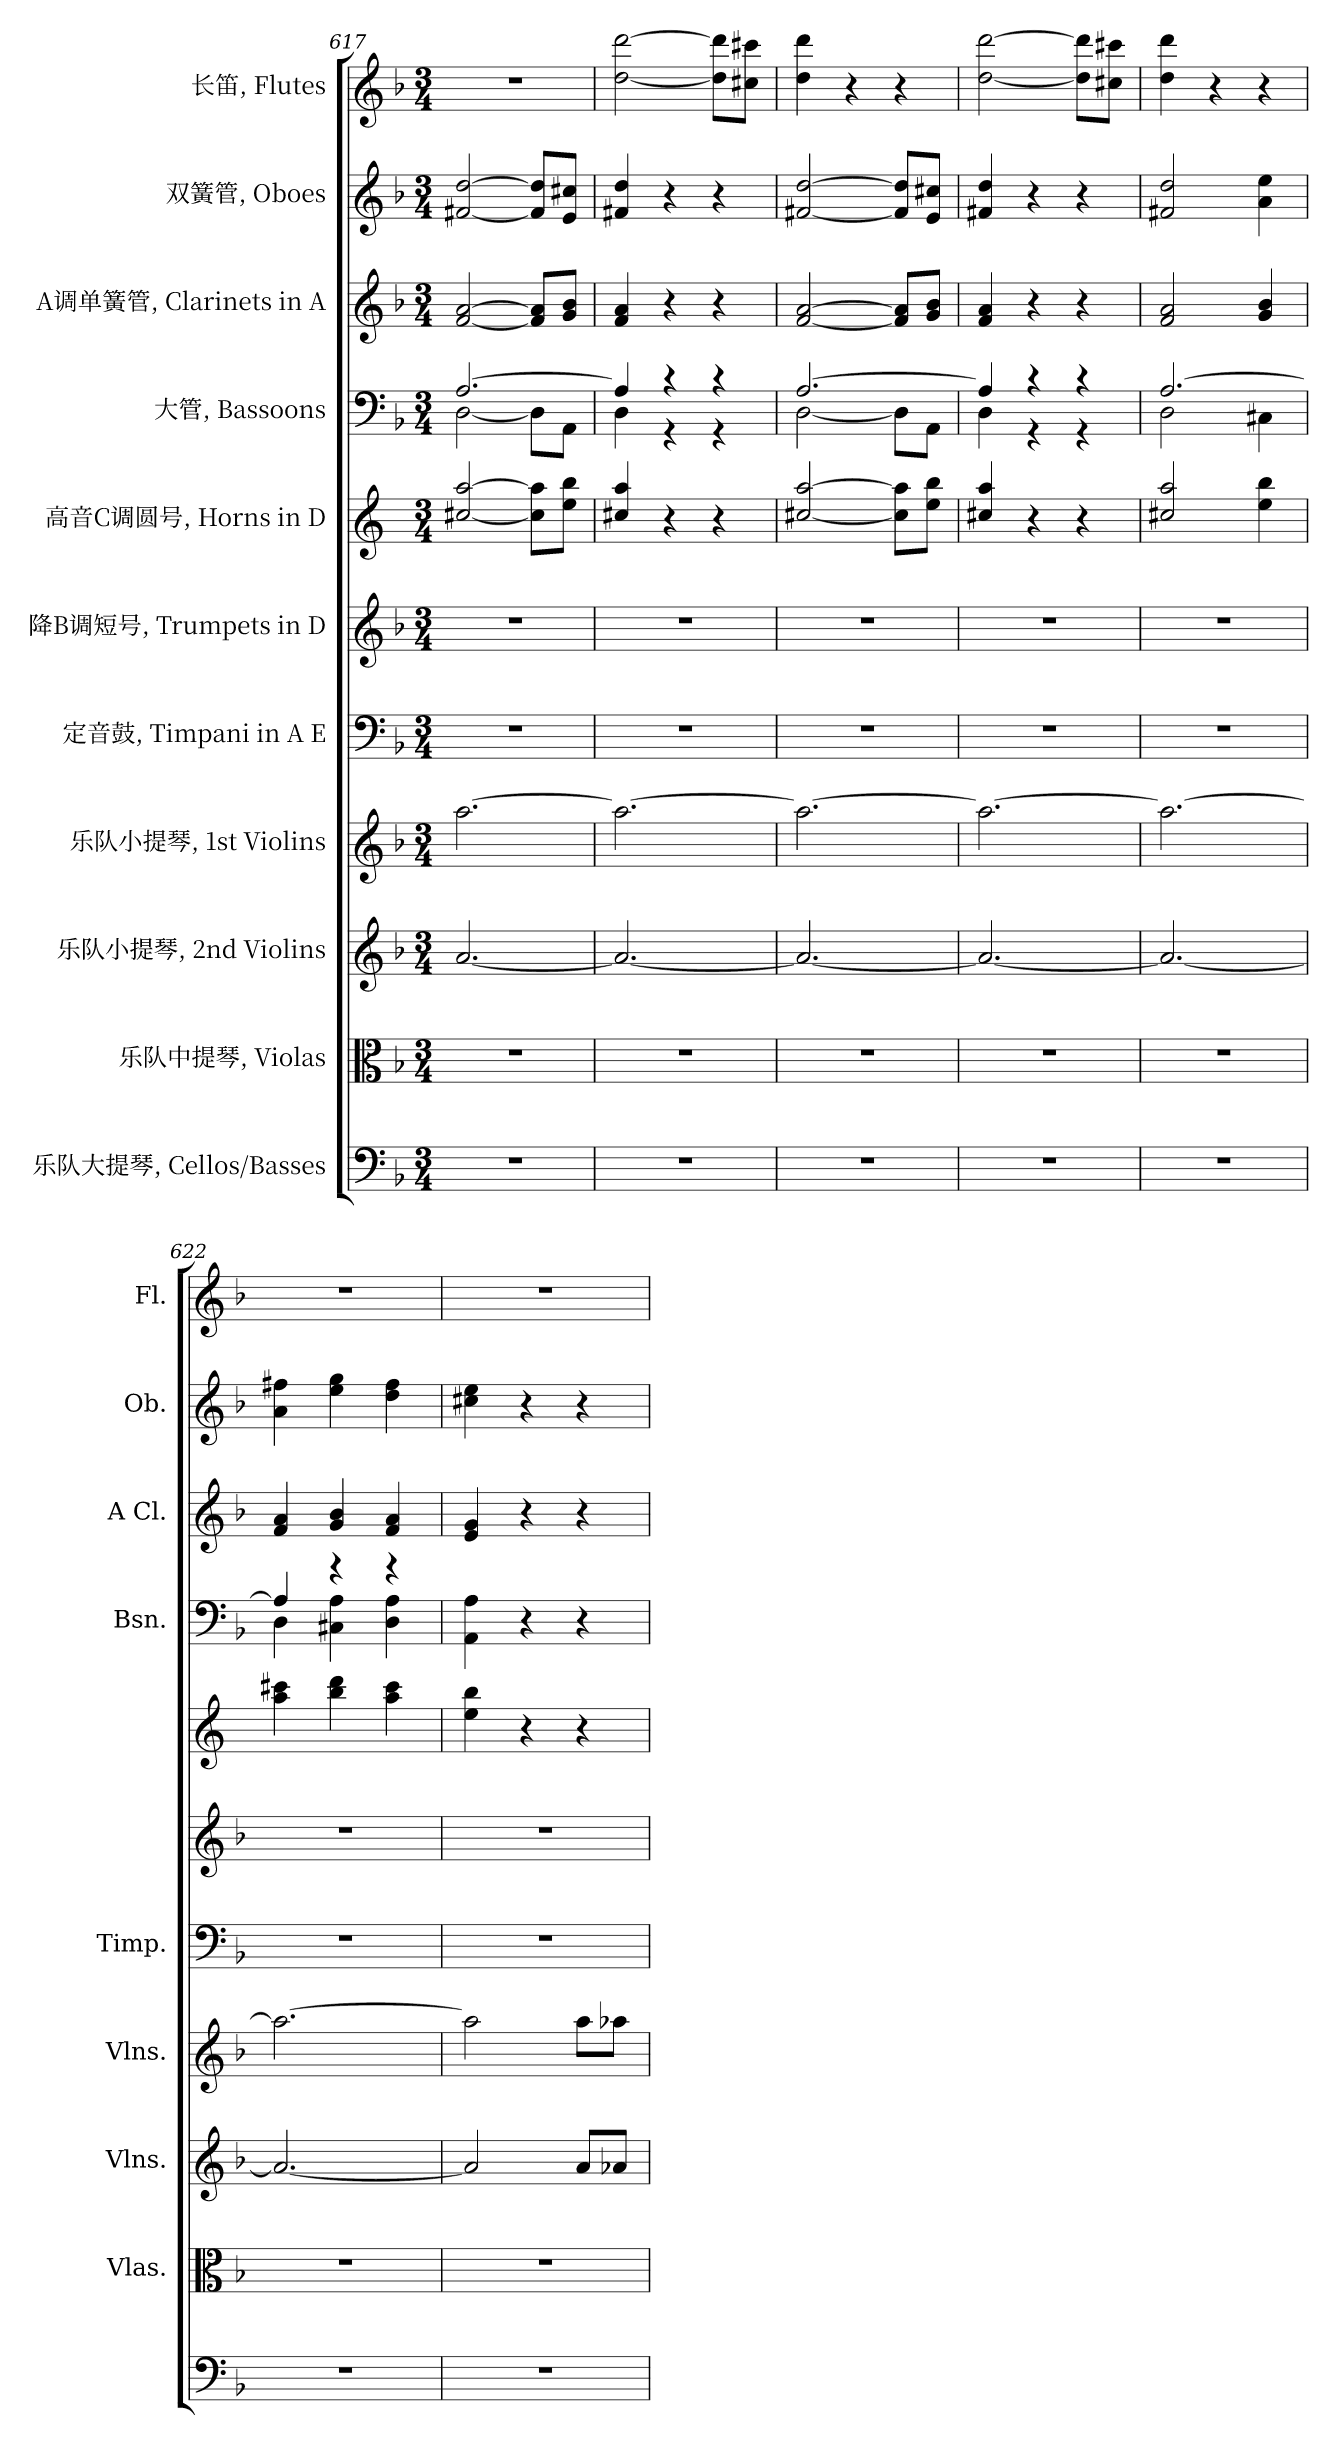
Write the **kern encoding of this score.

**kern	**kern	**kern	**kern	**kern	**kern	**kern	**kern	**kern	**kern	**kern
*part11	*part10	*part9	*part8	*part7	*part6	*part5	*part4	*part3	*part2	*part1
*staff11	*staff10	*staff9	*staff8	*staff7	*staff6	*staff5	*staff4	*staff3	*staff2	*staff1
*I"乐队大提琴, Cellos/Basses	*I"乐队中提琴, Violas	*I"乐队小提琴, 2nd Violins	*I"乐队小提琴, 1st Violins	*I"定音鼓, Timpani in A E	*I"降B调短号, Trumpets in D	*I"高音C调圆号, Horns in D	*I"大管, Bassoons	*I"A调单簧管, Clarinets in A	*I"双簧管, Oboes	*I"长笛, Flutes
*	*I'Vlas.	*I'Vlns.	*I'Vlns.	*I'Timp.	*	*	*I'Bsn.	*I'A Cl.	*I'Ob.	*I'Fl.
*clefF4	*clefC3	*clefG2	*clefG2	*clefF4	*clefG2	*clefG2	*clefF4	*clefG2	*clefG2	*clefG2
*	*	*	*	*	*ITrd1c2	*ITrd4c7	*	*ITrd2c3	*	*
*k[b-]	*k[b-]	*k[b-]	*k[b-]	*k[b-]	*k[b-e-a-]	*k[b-]	*k[b-]	*k[f#c#]	*k[b-]	*k[b-]
*M3/4	*M3/4	*M3/4	*M3/4	*M3/4	*M3/4	*M3/4	*M3/4	*M3/4	*M3/4	*M3/4
=617	=617	=617	=617	=617	=617	=617	=617	=617	=617	=617
*	*	*	*	*	*	*	*^	*	*	*
2.r	2.r	[2.a/	[2.aa\	2.r	2.r	[2f#X/ [2dd/	[2.A/	[2D\	[2d/ [2f#/	[2f#X/ [2dd/	2.r
.	.	.	.	.	.	8f#\] 8dd\]L	.	8D\L]	8d/] 8f#/]L	8f#/] 8dd/]L	.
.	.	.	.	.	.	8a\ 8ee\J	.	8AA\J	8e/ 8g/J	8e/ 8cc#X/J	.
=618	=618	=618	=618	=618	=618	=618	=618	=618	=618	=618	=618
2.r	2.r	2.a/_	2.aa\_	2.r	2.r	4f#X/ 4dd/	4A/]	4D\	4d/ 4f#/	4f#X/ 4dd/	[2dd\ [2ddd\
.	.	.	.	.	.	4r	4r	4r	4r	4r	.
.	.	.	.	.	.	4r	4r	4r	4r	4r	8dd\] 8ddd\]L
.	.	.	.	.	.	.	.	.	.	.	8cc#X\ 8ccc#X\J
=619	=619	=619	=619	=619	=619	=619	=619	=619	=619	=619	=619
2.r	2.r	2.a/_	2.aa\_	2.r	2.r	[2f#X/ [2dd/	[2.A/	[2D\	[2d/ [2f#/	[2f#X/ [2dd/	4dd\ 4ddd\
.	.	.	.	.	.	.	.	.	.	.	4r
.	.	.	.	.	.	8f#\] 8dd\]L	.	8D\L]	8d/] 8f#/]L	8f#/] 8dd/]L	4r
.	.	.	.	.	.	8a\ 8ee\J	.	8AA\J	8e/ 8g/J	8e/ 8cc#X/J	.
!!LO:PB:g=z
=620	=620	=620	=620	=620	=620	=620	=620	=620	=620	=620	=620
2.r	2.r	2.a/_	2.aa\_	2.r	2.r	4f#X/ 4dd/	4A/]	4D\	4d/ 4f#/	4f#X/ 4dd/	[2dd\ [2ddd\
.	.	.	.	.	.	4r	4r	4r	4r	4r	.
.	.	.	.	.	.	4r	4r	4r	4r	4r	8dd\] 8ddd\]L
.	.	.	.	.	.	.	.	.	.	.	8cc#X\ 8ccc#X\J
=621	=621	=621	=621	=621	=621	=621	=621	=621	=621	=621	=621
2.r	2.r	2.a/_	2.aa\_	2.r	2.r	2f#X/ 2dd/	[2.A/	2D\	2d/ 2f#/	2f#X/ 2dd/	4dd\ 4ddd\
.	.	.	.	.	.	.	.	.	.	.	4r
.	.	.	.	.	.	4a\ 4ee\	.	4C#X\	4e/ 4g/	4a\ 4ee\	4r
=622	=622	=622	=622	=622	=622	=622	=622	=622	=622	=622	=622
2.r	2.r	2.a/_	2.aa\_	2.r	2.r	4dd\ 4ff#X\	4A/]	4D\	4d/ 4f#/	4a\ 4ff#X\	2.r
.	.	.	.	.	.	4ee\ 4gg\	4r	4C#X\ 4A\	4e/ 4g/	4ee\ 4gg\	.
.	.	.	.	.	.	4dd\ 4ff#\	4r	4D\ 4A\	4d/ 4f#/	4dd\ 4ff#\	.
*	*	*	*	*	*	*	*v	*v	*	*	*
=623	=623	=623	=623	=623	=623	=623	=623	=623	=623	=623
2.r	2.r	2a/]	2aa\]	2.r	2.r	4a\ 4ee\	4AA\ 4A\	4c#/ 4e/	4cc#X\ 4ee\	2.r
.	.	.	.	.	.	4r	4r	4r	4r	.
.	.	8a/L	8aa\L	.	.	4r	4r	4r	4r	.
.	.	8a-X/J	8aa-X\J	.	.	.	.	.	.	.
=	=	=	=	=	=	=	=	=	=	=
*-	*-	*-	*-	*-	*-	*-	*-	*-	*-	*-
